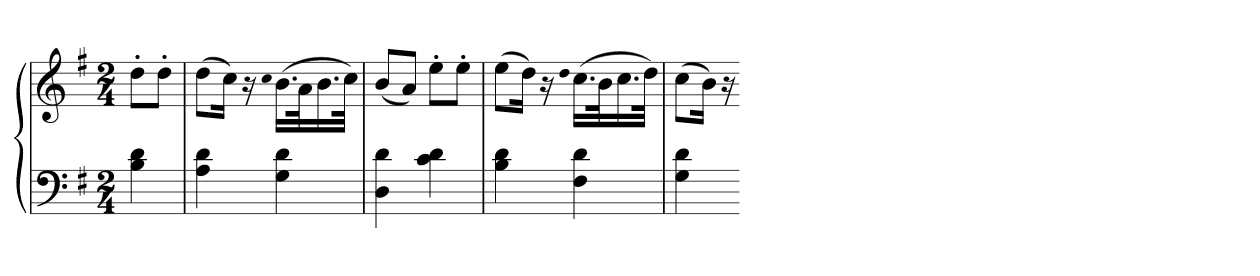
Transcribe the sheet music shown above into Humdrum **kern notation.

**kern	**kern
*part1	*part1
*staff2	*staff1
*clefF4	*clefG2
*k[f#]	*k[f#]
*G:	*G:
*M2/4	*M2/4
=	=
4B 4d	8dd'L
.	8dd'J
=9	=9
4A 4d	(8ddL
.	16ccJk)
.	16r
.	qcc
4G 4d	(16.bLL
.	32aK
.	16.b
.	32ccJJk)
=10	=10
4D 4d	(8bL
.	8aJ)
4c 4d	8ee'L
.	8ee'J
=11	=11
4B 4d	(8eeL
.	16ddJk)
.	16r
.	qdd
4F# 4d	(16.ccLL
.	32bK
.	16.cc
.	32ddJJk)
=12	=12
4G 4d	(8ccL
.	16bJk)
.	16r
=-	=-
*-	*-
